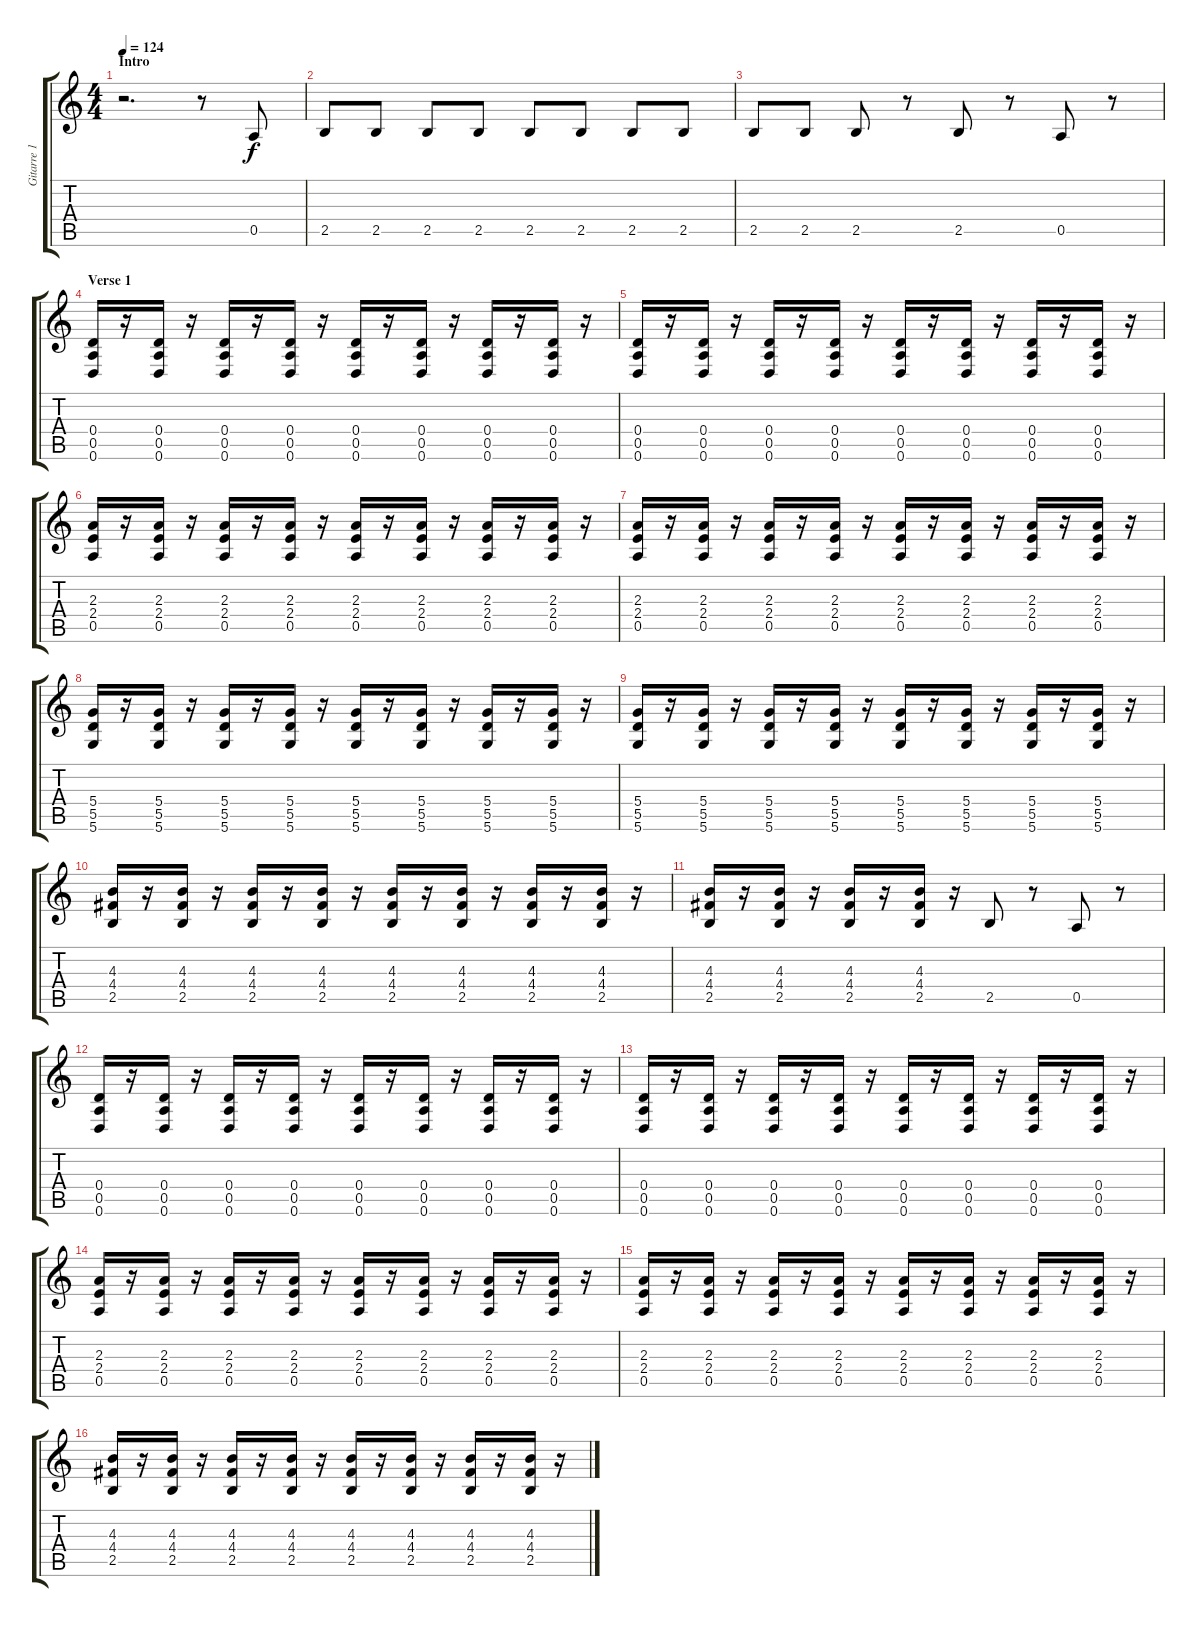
\track ("Gitarre 1 - Farin Urlaub" "Gitarre 1 ") {instrument electricguitarmuted}
\staff {score tabs}
\tuning (E4 B3 G3 D3 A2 D2) {hide}
\ts (4 4)
\section ("" "Intro")
\tempo 124
\clef g2
\ks c
r.2{d dy f instrument electricguitarmuted} r.8 0.5.8 |
2.5.8 2.5.8 2.5.8 2.5.8 2.5.8 2.5.8 2.5.8 2.5.8 |
2.5.8 2.5.8 2.5.8 r.8 2.5.8 r.8 0.5.8 r.8 |
\section ("" "Verse 1")
(0.4 0.5 0.6).16 r.16 (0.4 0.5 0.6).16 r.16 (0.4 0.5 0.6).16 r.16 (0.4 0.5 0.6).16 r.16 (0.4 0.5 0.6).16 r.16 (0.4 0.5 0.6).16 r.16 (0.4 0.5 0.6).16 r.16 (0.4 0.5 0.6).16 r.16 |
(0.4 0.5 0.6).16 r.16 (0.4 0.5 0.6).16 r.16 (0.4 0.5 0.6).16 r.16 (0.4 0.5 0.6).16 r.16 (0.4 0.5 0.6).16 r.16 (0.4 0.5 0.6).16 r.16 (0.4 0.5 0.6).16 r.16 (0.4 0.5 0.6).16 r.16 |
(2.3 2.4 0.5).16 r.16 (2.3 2.4 0.5).16 r.16 (2.3 2.4 0.5).16 r.16 (2.3 2.4 0.5).16 r.16 (2.3 2.4 0.5).16 r.16 (2.3 2.4 0.5).16 r.16 (2.3 2.4 0.5).16 r.16 (2.3 2.4 0.5).16 r.16 |
(2.3 2.4 0.5).16 r.16 (2.3 2.4 0.5).16 r.16 (2.3 2.4 0.5).16 r.16 (2.3 2.4 0.5).16 r.16 (2.3 2.4 0.5).16 r.16 (2.3 2.4 0.5).16 r.16 (2.3 2.4 0.5).16 r.16 (2.3 2.4 0.5).16 r.16 |
(5.4 5.5 5.6).16 r.16 (5.4 5.5 5.6).16 r.16 (5.4 5.5 5.6).16 r.16 (5.4 5.5 5.6).16 r.16 (5.4 5.5 5.6).16 r.16 (5.4 5.5 5.6).16 r.16 (5.4 5.5 5.6).16 r.16 (5.4 5.5 5.6).16 r.16 |
(5.4 5.5 5.6).16 r.16 (5.4 5.5 5.6).16 r.16 (5.4 5.5 5.6).16 r.16 (5.4 5.5 5.6).16 r.16 (5.4 5.5 5.6).16 r.16 (5.4 5.5 5.6).16 r.16 (5.4 5.5 5.6).16 r.16 (5.4 5.5 5.6).16 r.16 |
(4.3 4.4 2.5).16 r.16 (4.3 4.4 2.5).16 r.16 (4.3 4.4 2.5).16 r.16 (4.3 4.4 2.5).16 r.16 (4.3 4.4 2.5).16 r.16 (4.3 4.4 2.5).16 r.16 (4.3 4.4 2.5).16 r.16 (4.3 4.4 2.5).16 r.16 |
(4.3 4.4 2.5).16 r.16 (4.3 4.4 2.5).16 r.16 (4.3 4.4 2.5).16 r.16 (4.3 4.4 2.5).16 r.16 2.5.8 r.8 0.5.8 r.8 |
(0.4 0.5 0.6).16 r.16 (0.4 0.5 0.6).16 r.16 (0.4 0.5 0.6).16 r.16 (0.4 0.5 0.6).16 r.16 (0.4 0.5 0.6).16 r.16 (0.4 0.5 0.6).16 r.16 (0.4 0.5 0.6).16 r.16 (0.4 0.5 0.6).16 r.16 |
(0.4 0.5 0.6).16 r.16 (0.4 0.5 0.6).16 r.16 (0.4 0.5 0.6).16 r.16 (0.4 0.5 0.6).16 r.16 (0.4 0.5 0.6).16 r.16 (0.4 0.5 0.6).16 r.16 (0.4 0.5 0.6).16 r.16 (0.4 0.5 0.6).16 r.16 |
(2.3 2.4 0.5).16 r.16 (2.3 2.4 0.5).16 r.16 (2.3 2.4 0.5).16 r.16 (2.3 2.4 0.5).16 r.16 (2.3 2.4 0.5).16 r.16 (2.3 2.4 0.5).16 r.16 (2.3 2.4 0.5).16 r.16 (2.3 2.4 0.5).16 r.16 |
(2.3 2.4 0.5).16 r.16 (2.3 2.4 0.5).16 r.16 (2.3 2.4 0.5).16 r.16 (2.3 2.4 0.5).16 r.16 (2.3 2.4 0.5).16 r.16 (2.3 2.4 0.5).16 r.16 (2.3 2.4 0.5).16 r.16 (2.3 2.4 0.5).16 r.16 |
(4.3 4.4 2.5).16 r.16 (4.3 4.4 2.5).16 r.16 (4.3 4.4 2.5).16 r.16 (4.3 4.4 2.5).16 r.16 (4.3 4.4 2.5).16 r.16 (4.3 4.4 2.5).16 r.16 (4.3 4.4 2.5).16 r.16 (4.3 4.4 2.5).16 r.16
